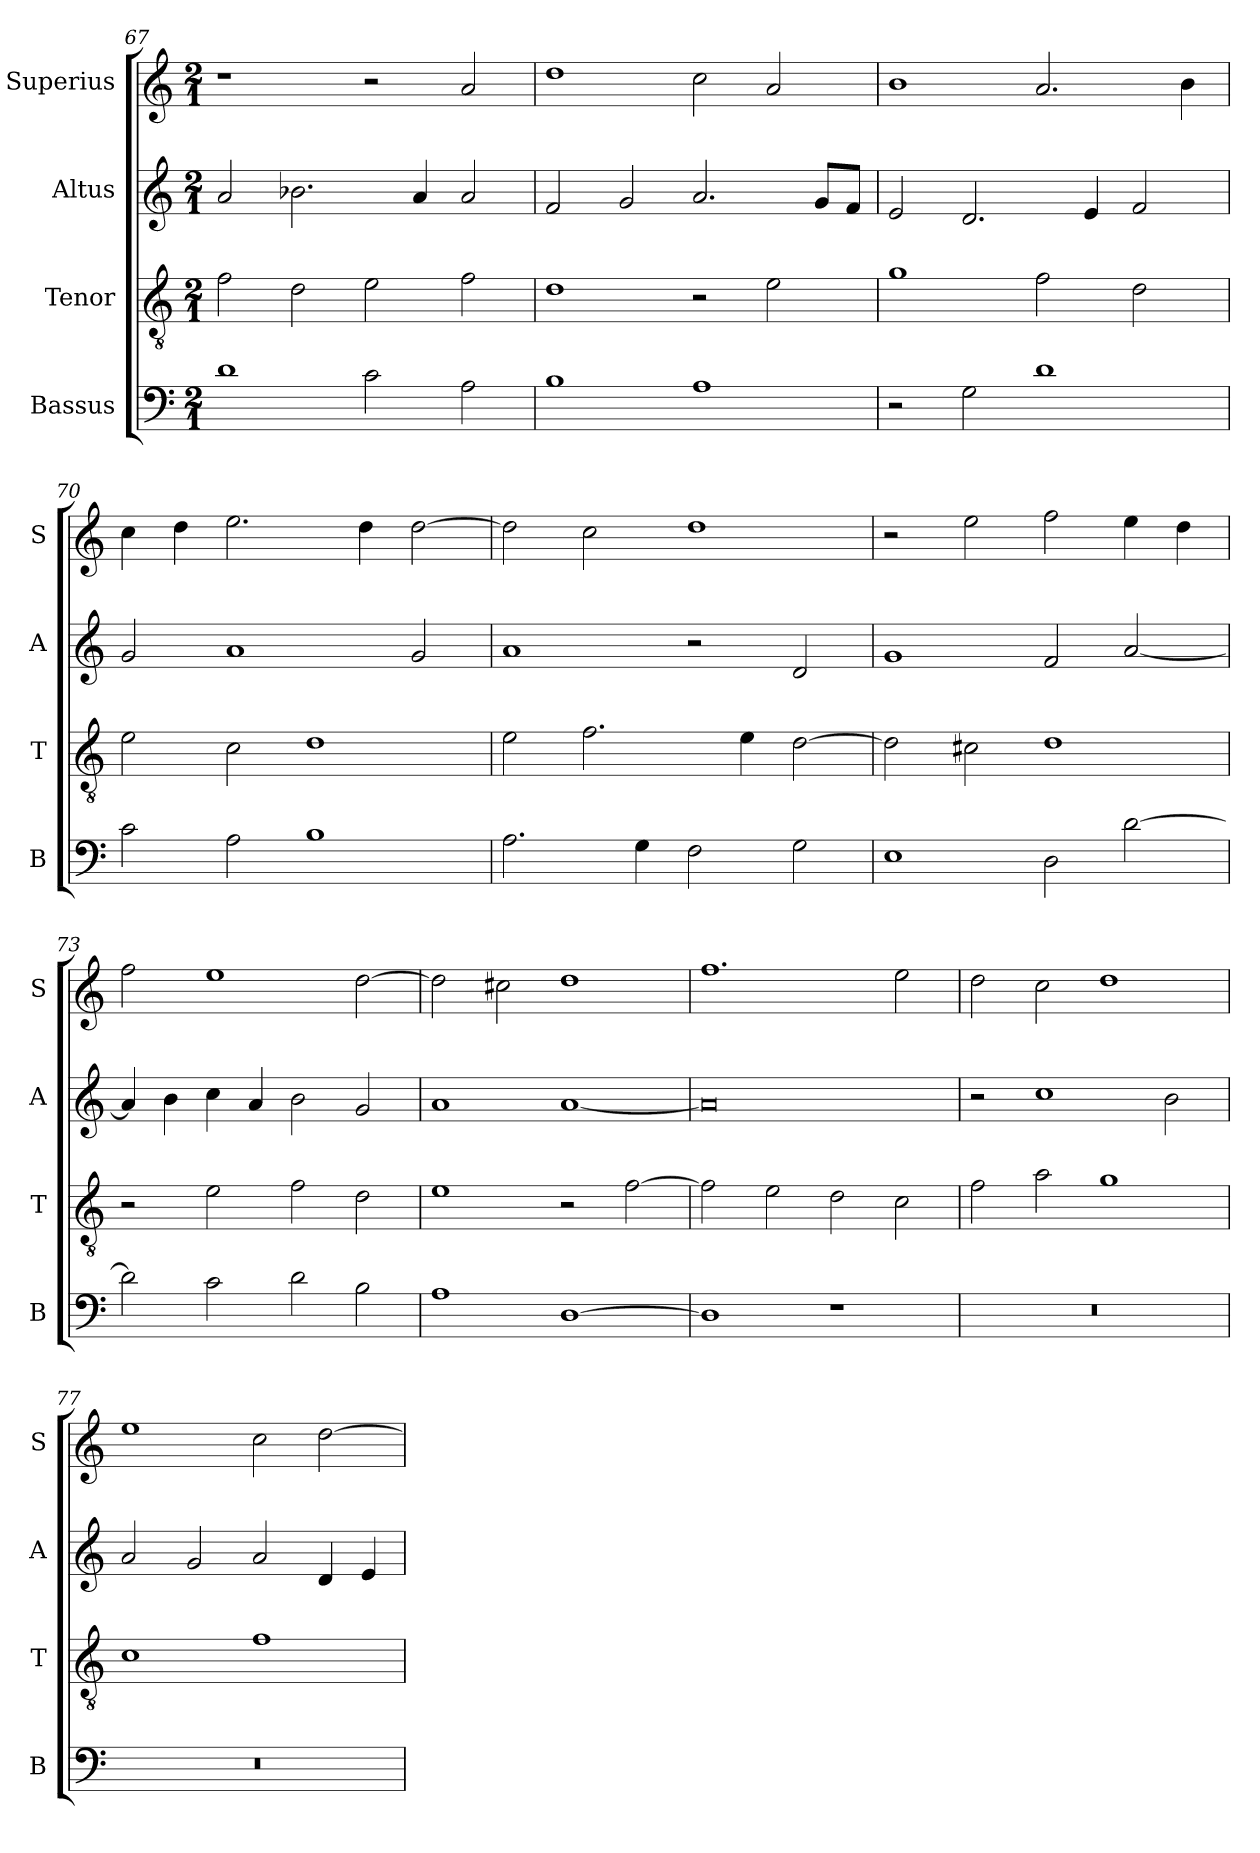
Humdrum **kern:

**kern	**kern	**kern	**kern
*part4	*part3	*part2	*part1
*staff4	*staff3	*staff2	*staff1
*I"Bassus	*I"Tenor	*I"Altus	*I"Superius
*I'B	*I'T	*I'A	*I'S
*clefF4	*clefGv2	*clefG2	*clefG2
*k[]	*k[]	*k[]	*k[]
*C:	*C:	*C:	*C:
*M2/1	*M2/1	*M2/1	*M2/1
=67	=67	=67	=67
1d	2f	2a	1r
.	2d	2.b-X	.
2c	2e	.	2r
.	.	4a	.
2A	2f	2a	2a
=68	=68	=68	=68
1B	1d	2f	1dd
.	.	2g	.
1A	2r	2.a	2cc
.	2e	.	2a
.	.	8gL	.
.	.	8fJ	.
=69	=69	=69	=69
2r	1g	2e	1b
2G	.	2.d	.
1d	2f	.	2.a
.	.	4e	.
.	2d	2f	.
.	.	.	4b
=70	=70	=70	=70
2c	2e	2g	4cc
.	.	.	4dd
2A	2c	1a	2.ee
1B	1d	.	.
.	.	.	4dd
.	.	2g	[2dd
=71	=71	=71	=71
2.A	2e	1a	2dd]
.	2.f	.	2cc
4G	.	.	.
2F	.	2r	1dd
.	4e	.	.
2G	[2d	2d	.
=72	=72	=72	=72
1E	2d]	1g	2r
.	2c#X	.	2ee
2D	1d	2f	2ff
[2d	.	[2a	4ee
.	.	.	4dd
=73	=73	=73	=73
2d]	2r	4a]	2ff
.	.	4b	.
2c	2e	4cc	1ee
.	.	4a	.
2d	2f	2b	.
2B	2d	2g	[2dd
=74	=74	=74	=74
1A	1e	1a	2dd]
.	.	.	2cc#X
[1D	2r	[1a	1dd
.	[2f	.	.
=75	=75	=75	=75
1D]	2f]	0a]	1.ff
.	2e	.	.
1r	2d	.	.
.	2c	.	2ee
=76	=76	=76	=76
0r	2f	2r	2dd
.	2a	1cc	2cc
.	1g	.	1dd
.	.	2b	.
=77	=77	=77	=77
0r	1c	2a	1ee
.	.	2g	.
.	1f	2a	2cc
.	.	4d	[2dd
.	.	4e	.
=	=	=	=
*-	*-	*-	*-
